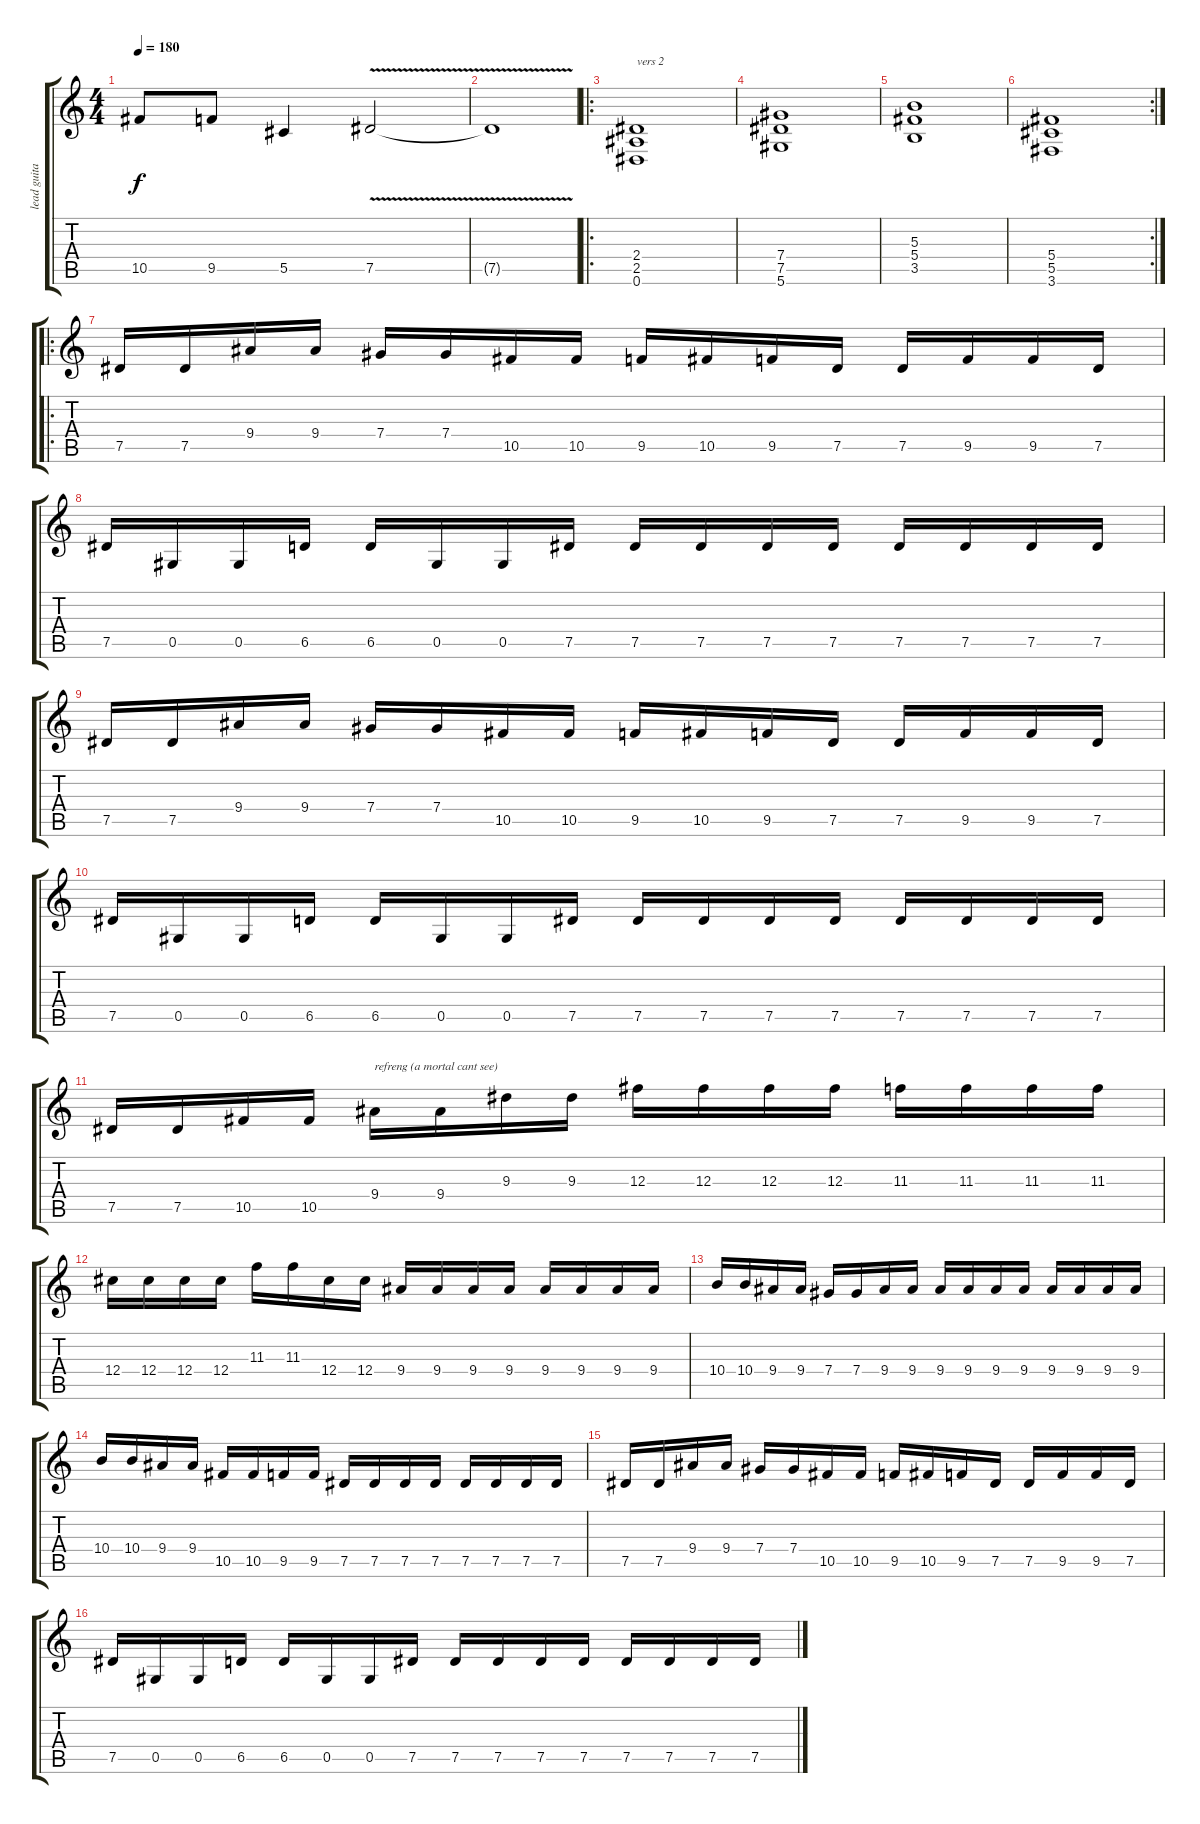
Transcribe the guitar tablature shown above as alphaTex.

\track ("lead guitar" "lead guita") {instrument distortionguitar}
\staff {score tabs}
\tuning (Eb4 Bb3 Gb3 Db3 Ab2 Eb2) {hide}
\ts (4 4)
\tempo 180
\clef g2
\ks c
10.5.8{dy f} 9.5.8 5.5.4 7.5{v}.2 |
7.5{t}.1 |
\ro
(2.4 2.5 0.6).1{txt "vers 2"} |
(7.4 7.5 5.6).1 |
(5.3 5.4 3.5).1 |
\rc 2
(5.4 5.5 3.6).1 |
\ro
7.5.16 7.5.16 9.4.16 9.4.16 7.4.16 7.4.16 10.5.16 10.5.16 9.5.16 10.5.16 9.5.16 7.5.16 7.5.16 9.5.16 9.5.16 7.5.16 |
7.5.16 0.5.16 0.5.16 6.5.16 6.5.16 0.5.16 0.5.16 7.5.16 7.5.16 7.5.16 7.5.16 7.5.16 7.5.16 7.5.16 7.5.16 7.5.16 |
7.5.16 7.5.16 9.4.16 9.4.16 7.4.16 7.4.16 10.5.16 10.5.16 9.5.16 10.5.16 9.5.16 7.5.16 7.5.16 9.5.16 9.5.16 7.5.16 |
7.5.16 0.5.16 0.5.16 6.5.16 6.5.16 0.5.16 0.5.16 7.5.16 7.5.16 7.5.16 7.5.16 7.5.16 7.5.16 7.5.16 7.5.16 7.5.16 |
7.5.16 7.5.16 10.5.16 10.5.16 9.4.16{txt "refreng (a mortal cant see)"} 9.4.16 9.3.16 9.3.16 12.3.16 12.3.16 12.3.16 12.3.16 11.3.16 11.3.16 11.3.16 11.3.16 |
12.4.16 12.4.16 12.4.16 12.4.16 11.3.16 11.3.16 12.4.16 12.4.16 9.4.16 9.4.16 9.4.16 9.4.16 9.4.16 9.4.16 9.4.16 9.4.16 |
10.4.16 10.4.16 9.4.16 9.4.16 7.4.16 7.4.16 9.4.16 9.4.16 9.4.16 9.4.16 9.4.16 9.4.16 9.4.16 9.4.16 9.4.16 9.4.16 |
10.4.16 10.4.16 9.4.16 9.4.16 10.5.16 10.5.16 9.5.16 9.5.16 7.5.16 7.5.16 7.5.16 7.5.16 7.5.16 7.5.16 7.5.16 7.5.16 |
7.5.16 7.5.16 9.4.16 9.4.16 7.4.16 7.4.16 10.5.16 10.5.16 9.5.16 10.5.16 9.5.16 7.5.16 7.5.16 9.5.16 9.5.16 7.5.16 |
7.5.16 0.5.16 0.5.16 6.5.16 6.5.16 0.5.16 0.5.16 7.5.16 7.5.16 7.5.16 7.5.16 7.5.16 7.5.16 7.5.16 7.5.16 7.5.16
